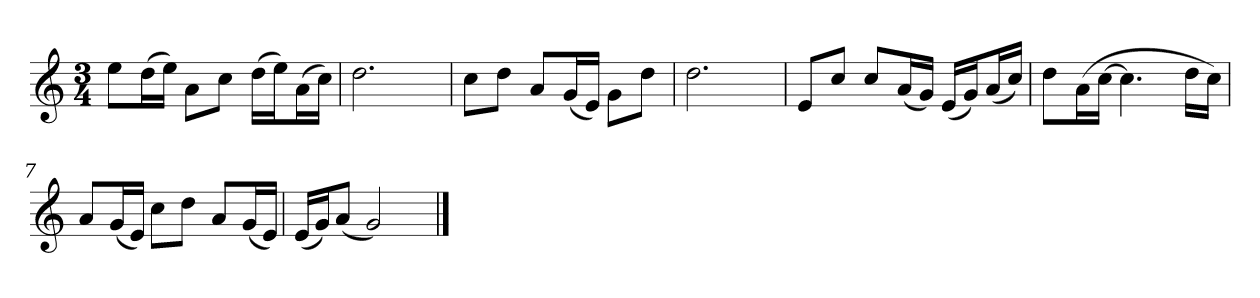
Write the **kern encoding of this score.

**kern
*part1
*staff1
*k[]
*M3/4
=1
8eeL
(16ddL
16eeJJ)
8aL
8ccJ
(16ddLL
16eeJ)
(16aL
16ccJJ)
=2
2.dd
=3
8ccL
8ddJ
8aL
(16gL
16eJJ)
8gL
8ddJ
=4
2.dd
=5
8eL
8ccJ
8ccL
(16aL
16gJJ)
(16eLL
16gJ)
(16aL
16ccJJ)
=6
8ddL
(16aL
[16ccJJ
4.cc]
16ddLL
16ccJJ)
=7
8aL
(16gL
16eJJ)
8ccL
8ddJ
8aL
(16gL
16eJJ)
=8
(16eLL
16gJ)
(8aJ
2g)
==
*-
